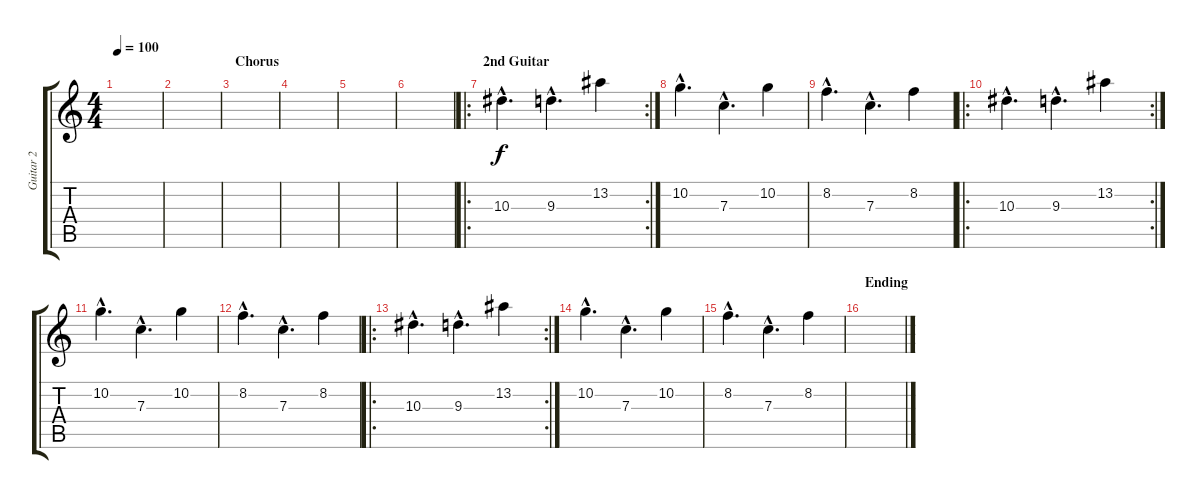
\track ("Guitar 2" "Guitar 2") {instrument overdrivenguitar}
\staff {score tabs}
\tuning (D4 A3 F3 C3 G2 C2) {hide}
\ts (4 4)
\tempo 100
\clef g2
\ks c
|
|
\section ("" "Chorus")
|
|
|
|
\ro
\rc 2
\section ("" "2nd Guitar")
10.3{hac}.4{d} 9.3{hac}.4{d} 13.2.4 |
10.2{hac}.4{d} 7.3{hac}.4{d} 10.2.4 |
8.2{hac}.4{d} 7.3{hac}.4{d} 8.2.4 |
\ro
\rc 2
10.3{hac}.4{d} 9.3{hac}.4{d} 13.2.4 |
10.2{hac}.4{d} 7.3{hac}.4{d} 10.2.4 |
8.2{hac}.4{d} 7.3{hac}.4{d} 8.2.4 |
\ro
\rc 2
10.3{hac}.4{d} 9.3{hac}.4{d} 13.2.4 |
10.2{hac}.4{d} 7.3{hac}.4{d} 10.2.4 |
8.2{hac}.4{d} 7.3{hac}.4{d} 8.2.4 |
\section ("" "Ending")
